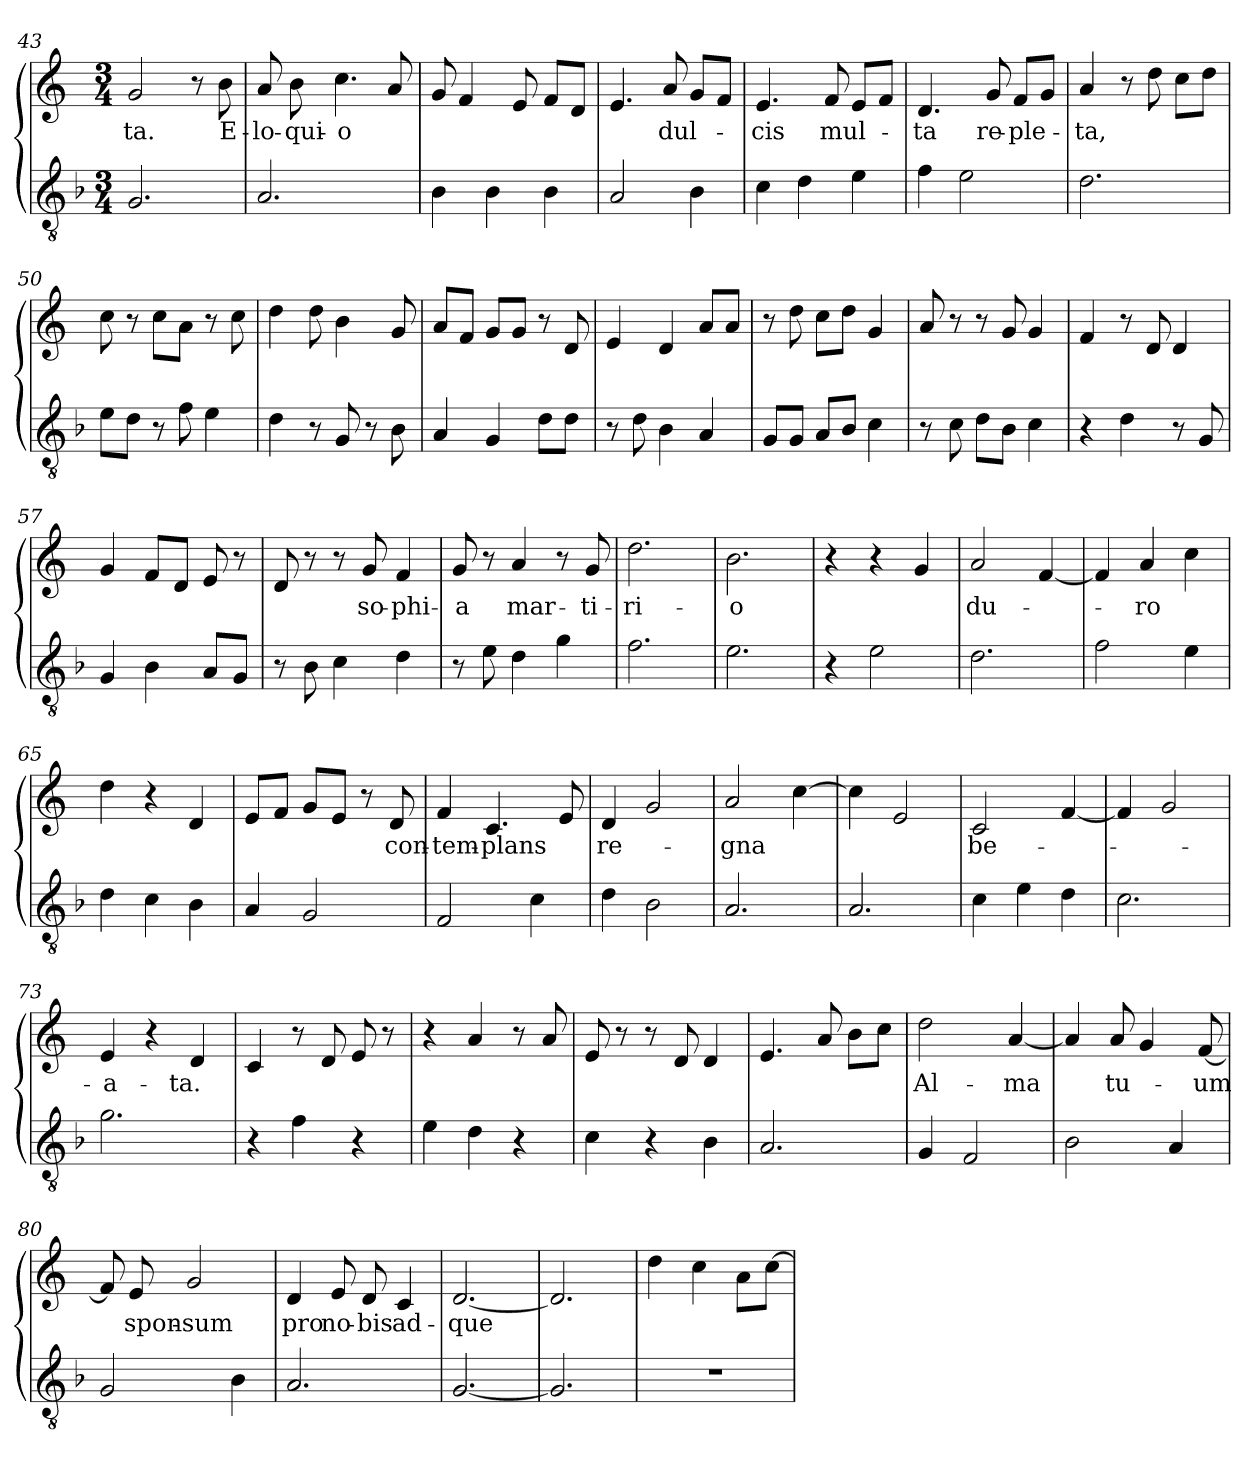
**kern	**kern	**text
*part2	*part1	*part1
*staff2	*staff1	*staff1
*clefGv2	*clefG2	*
*k[b-]	*k[]	*
*F:	*C:	*
*M3/4	*M3/4	*
=43	=43	=43
!	!	!LO:LY:b
2.G/	2g/	-ta.
.	8r	.
!	!	!LO:LY:b
.	8b\	E-
=44	=44	=44
!	!	!LO:LY:b
2.A/	8a/	-lo-
!	!	!LO:LY:b
.	8b\	-qui-
!	!	!LO:LY:b
.	4.cc\	-o
.	8a/	.
=45	=45	=45
4B-\	8g/	.
.	4f/	.
4B-\	.	.
.	8e/	.
4B-\	8f/L	.
.	8d/J	.
=46	=46	=46
2A/	4.e/	.
!	!	!LO:LY:b
.	8a/	dul-
4B-\	8g/L	.
.	8f/J	.
=47	=47	=47
!	!	!LO:LY:b
4c\	4.e/	-cis
4d\	.	.
!	!	!LO:LY:b
.	8f/	mul-
4e\	8e/L	.
.	8f/J	.
=48	=48	=48
!	!	!LO:LY:b
4f\	4.d/	-ta
2e\	.	.
!	!	!LO:LY:b
.	8g/	re-
!	!	!LO:LY:b
.	8f/L	-ple-
.	8g/J	.
!!LO:LB:g=z
=49	=49	=49
!	!	!LO:LY:b
2.d\	4a/	-ta,
.	8r	.
.	8dd\	.
.	8cc\L	.
.	8dd\J	.
=50	=50	=50
8e\L	8cc\	.
8d\J	8r	.
8r	8cc\L	.
8f\	8a\J	.
4e\	8r	.
.	8cc\	.
=51	=51	=51
4d\	4dd\	.
8r	8dd\	.
8G/	4b\	.
8r	.	.
8B-\	8g/	.
=52	=52	=52
4A/	8a/L	.
.	8f/J	.
4G/	8g/L	.
.	8g/J	.
8d\L	8r	.
8d\J	8d/	.
=53	=53	=53
8r	4e/	.
8d\	.	.
4B-\	4d/	.
4A/	8a/L	.
.	8a/J	.
=54	=54	=54
8G/L	8r	.
8G/J	8dd\	.
8A/L	8cc\L	.
8B-/J	8dd\J	.
4c\	4g/	.
=55	=55	=55
8r	8a/	.
8c\	8r	.
8d\L	8r	.
8B-\J	8g/	.
4c\	4g/	.
=56	=56	=56
4r	4f/	.
4d\	8r	.
.	8d/	.
8r	4d/	.
8G/	.	.
=57	=57	=57
4G/	4g/	.
4B-\	8f/L	.
.	8d/J	.
8A/L	8e/	.
8G/J	8r	.
!!LO:LB:g=z
=58	=58	=58
8r	8d/	.
8B-\	8r	.
4c\	8r	.
!	!	!LO:LY:b
.	8g/	so-
!	!	!LO:LY:b
4d\	4f/	-phi-
=59	=59	=59
!	!	!LO:LY:b
8r	8g/	-a
8e\	8r	.
!	!	!LO:LY:b
4d\	4a/	mar-
4g\	8r	.
!	!	!LO:LY:b
.	8g/	-ti-
=60	=60	=60
!	!	!LO:LY:b
2.f\	2.dd\	-ri-
=61	=61	=61
!	!	!LO:LY:b
2.e\	2.b\	-o
=62	=62	=62
4r	4r	.
2e\	4r	.
.	4g/	.
=63	=63	=63
!	!	!LO:LY:b
2.d\	2a/	du-
.	[<4f/	.
=64	=64	=64
2f\	4f/]	.
!	!	!LO:LY:b
.	4a/	-ro
4e\	4cc\	.
=65	=65	=65
4d\	4dd\	.
4c\	4r	.
4B-\	4d/	.
=66	=66	=66
4A/	8e/L	.
.	8f/J	.
2G/	8g/L	.
.	8e/J	.
.	8r	.
!	!	!LO:LY:b
.	8d/	con-
=67	=67	=67
!	!	!LO:LY:b
2F/	4f/	-tem-
!	!	!LO:LY:b
.	4.c/	-plans
4c\	.	.
.	8e/	.
=68	=68	=68
!	!	!LO:LY:b
4d\	4d/	re-
2B-\	2g/	.
!!LO:LB:g=z
=69	=69	=69
!	!	!LO:LY:b
2.A/	2a/	-gna
.	[4cc\	.
=70	=70	=70
2.A/	4cc\]	.
.	2e/	.
=71	=71	=71
!	!	!LO:LY:b
4c\	2c/	be-
4e\	.	.
4d\	[<4f/	.
=72	=72	=72
2.c\	4f/]	.
.	2g/	.
=73	=73	=73
!	!	!LO:LY:b
2.g\	4e/	-a-
.	4r	.
!	!	!LO:LY:b
.	4d/	-ta.
=74	=74	=74
4r	4c/	.
4f\	8r	.
.	8d/	.
4r	8e/	.
.	8r	.
=75	=75	=75
4e\	4r	.
4d\	4a/	.
4r	8r	.
.	8a/	.
=76	=76	=76
4c\	8e/	.
.	8r	.
4r	8r	.
.	8d/	.
4B-\	4d/	.
=77	=77	=77
2.A/	4.e/	.
.	8a/	.
.	8b\L	.
.	8cc\J	.
=78	=78	=78
!	!	!LO:LY:b
4G/	2dd\	Al-
2F/	.	.
!	!	!LO:LY:b
.	[<4a/	-ma
!!LO:LB:g=z
=79	=79	=79
2B-\	4a/]	.
!	!	!LO:LY:b
.	8a/	tu-
.	4g/	.
4A/	.	.
!	!	!LO:LY:b
.	[<8f/	-um
=80	=80	=80
2G/	8f/]	.
!	!	!LO:LY:b
.	8e/	spon-
!	!	!LO:LY:b
.	2g/	-sum
4B-\	.	.
=81	=81	=81
!	!	!LO:LY:b
2.A/	4d/	pro
!	!	!LO:LY:b
.	8e/	no-
!	!	!LO:LY:b
.	8d/	-bis
!	!	!LO:LY:b
.	4c/	ad-
=82	=82	=82
!	!	!LO:LY:b
[2.G/	[<2.d/	-que
=83	=83	=83
2.G/]	2.d/]	.
=84	=84	=84
2.r	4dd\	.
.	4cc\	.
.	8a\L	.
.	[>8cc\J	.
=	=	=
*-	*-	*-
